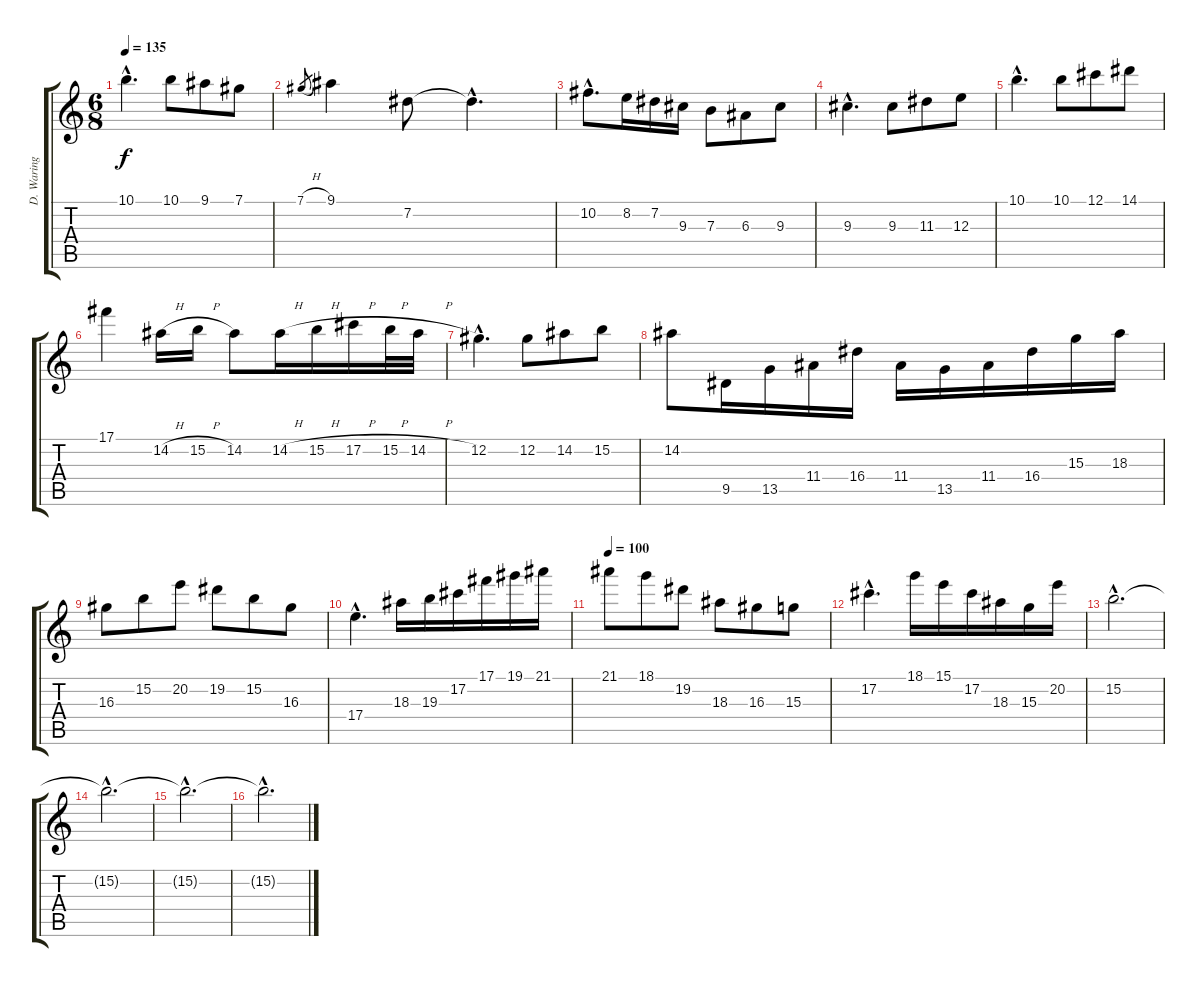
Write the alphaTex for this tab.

\track ("D. Waring Gtr." "D. Waring ") {instrument distortionguitar}
\staff {score tabs}
\tuning (Db4 Ab3 E3 B2 Gb2 Db2) {hide}
\ts (6 8)
\tempo 135
\clef g2
\ks c
10.1{hac}.4{d dy f} 10.1.8 9.1.8 7.1.8 |
7.1{h}.8{gr} 9.1.4 7.2.8 7.2{hac t}.4{d} |
10.2{hac}.8{d} 8.2.16 7.2.16 9.3.16 7.3.8 6.3.8 9.3.8 |
9.3{hac}.4{d} 9.3.8 11.3.8 12.3.8 |
10.1{hac}.4{d} 10.1.8 12.1.8 14.1.8 |
17.1.4 14.2{h}.16 15.2{h}.16 14.2.8 14.2{h}.16 15.2{h}.16 17.2{h}.16 15.2{h}.32 14.2{h}.32 |
12.2{hac}.4{d} 12.2.8 14.2.8 15.2.8 |
14.2.8 9.5.16 13.5.16 11.4.16 16.4.16 11.4.16 13.5.16 11.4.16 16.4.16 15.3.16 18.3.16 |
16.3.8 15.2.8 20.2.8 19.2.8 15.2.8 16.3.8 |
17.4{hac}.4{d} 18.3.16 19.3.16 17.2.16 17.1.16 19.1.16 21.1.16 |
\tempo 100
21.1.8 18.1.8 19.2.8 18.3.8 16.3.8 15.3.8 |
17.2{hac}.4{d} 18.1.16 15.1.16 17.2.16 18.3.16 15.3.16 20.2.16 |
15.2{hac}.2{d} |
15.2{hac t}.2{d} |
15.2{hac t}.2{d volume 0} |
15.2{hac t}.2{d}
